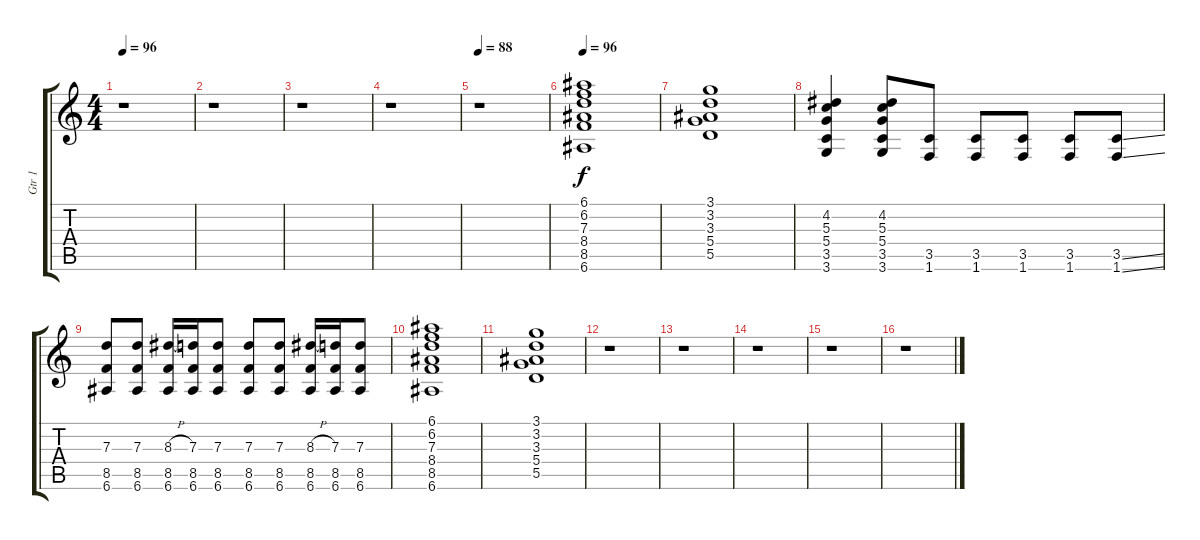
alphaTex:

\track ("Gtr 1" "Gtr 1") {instrument overdrivenguitar}
\staff {score tabs}
\tuning (E4 B3 G3 D3 A2 E2) {hide}
\ts (4 4)
\tempo 96
\clef g2
\ks c
r.1{dy f} |
r.1 |
r.1 |
r.1 |
\tempo 88
r.1 |
\tempo 96
(6.1 6.2 7.3 8.4 8.5 6.6).1{volume 14} |
(3.1 3.2 3.3 5.4 5.5).1 |
(4.2 5.3 5.4 3.5 3.6).4 (4.2 5.3 5.4 3.5 3.6).8 (3.5 1.6).8 (3.5 1.6).8 (3.5 1.6).8 (3.5 1.6).8 (3.5{ss} 1.6{ss}).8 |
(7.3 8.5 6.6).8 (7.3 8.5 6.6).8 (8.3{h} 8.5 6.6).16 (7.3 8.5 6.6).16 (7.3 8.5 6.6).8 (7.3 8.5 6.6).8 (7.3 8.5 6.6).8 (8.3{h} 8.5 6.6).16 (7.3 8.5 6.6).16 (7.3 8.5 6.6).8 |
(6.1 6.2 7.3 8.4 8.5 6.6).1 |
(3.1 3.2 3.3 5.4 5.5).1 |
r.1 |
r.1 |
r.1 |
r.1 |
r.1
